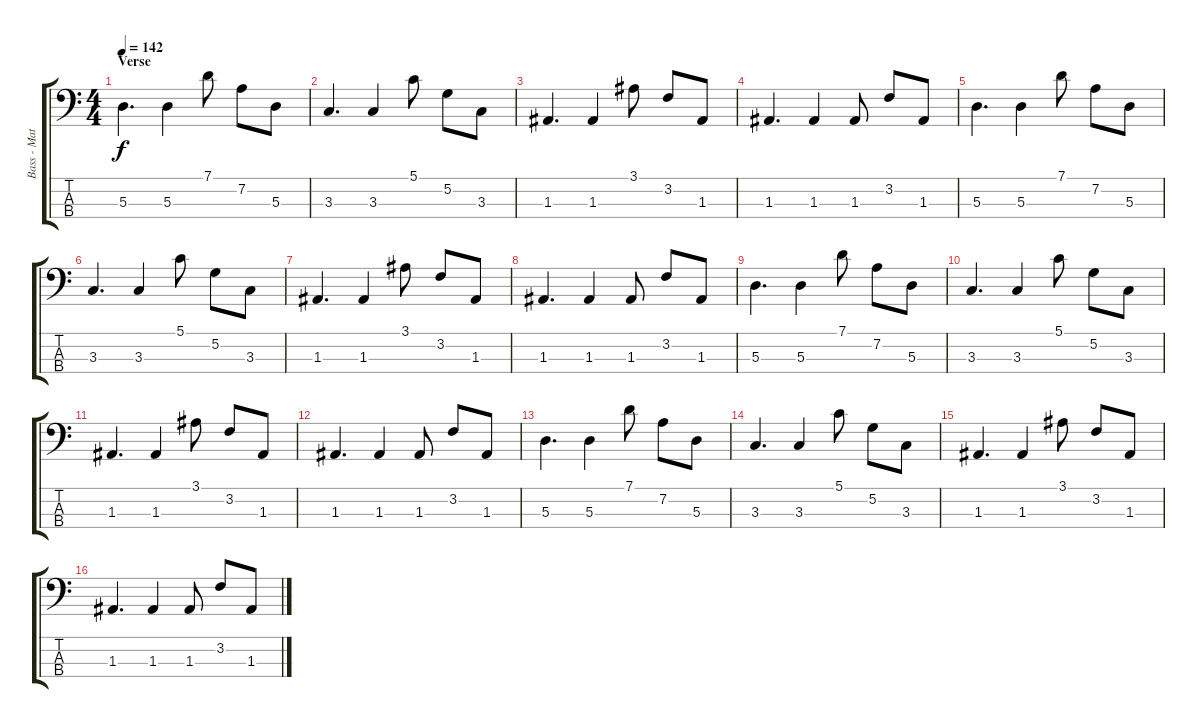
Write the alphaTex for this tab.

\track ("Bass - Matt Barnes " "Bass - Mat") {instrument electricbassfinger}
\staff {score tabs}
\tuning (G2 D2 A1 D1) {hide}
\ts (4 4)
\section ("" "Verse")
\tempo 142
\clef f4
\ks c
5.3.4{d dy f} 5.3.4 7.1.8 7.2.8 5.3.8 |
3.3.4{d} 3.3.4 5.1.8 5.2.8 3.3.8 |
1.3.4{d} 1.3.4 3.1.8 3.2.8 1.3.8 |
1.3.4{d} 1.3.4 1.3.8 3.2.8 1.3.8 |
5.3.4{d} 5.3.4 7.1.8 7.2.8 5.3.8 |
3.3.4{d} 3.3.4 5.1.8 5.2.8 3.3.8 |
1.3.4{d} 1.3.4 3.1.8 3.2.8 1.3.8 |
1.3.4{d} 1.3.4 1.3.8 3.2.8 1.3.8 |
5.3.4{d} 5.3.4 7.1.8 7.2.8 5.3.8 |
3.3.4{d} 3.3.4 5.1.8 5.2.8 3.3.8 |
1.3.4{d} 1.3.4 3.1.8 3.2.8 1.3.8 |
1.3.4{d} 1.3.4 1.3.8 3.2.8 1.3.8 |
5.3.4{d} 5.3.4 7.1.8 7.2.8 5.3.8 |
3.3.4{d} 3.3.4 5.1.8 5.2.8 3.3.8 |
1.3.4{d} 1.3.4 3.1.8 3.2.8 1.3.8 |
1.3.4{d} 1.3.4 1.3.8 3.2.8 1.3.8
